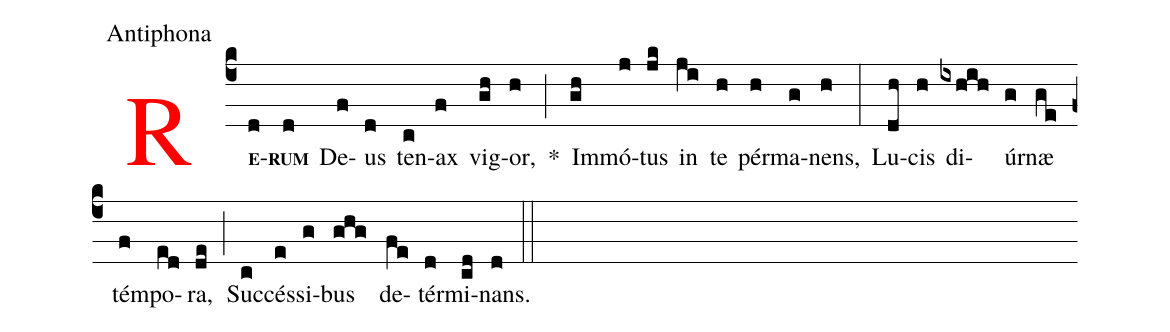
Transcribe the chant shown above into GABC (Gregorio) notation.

office-part: Antiphona;
%%
<v>\frot{R}</v><v>\bf\scriptsize{E}</v>(c4d)<v>\bf\scriptsize{RUM}</v>(d) De(f)us(d) ten(c)ax(f) vig(gh)or,(h) *(;)
Im(gh)mó(j)tus(jk) in(ji) te(h) pér(h)ma(g)nens,(h) (:) Lu(dh)cis(h) di(ixhih)úr(g)næ(ge) tém(f)po(ed)ra,(de) (;)
Suc(c)cés(e)si(g)bus(ghg) de(fe)tér(d)mi(cd)nans.(d) (::)
